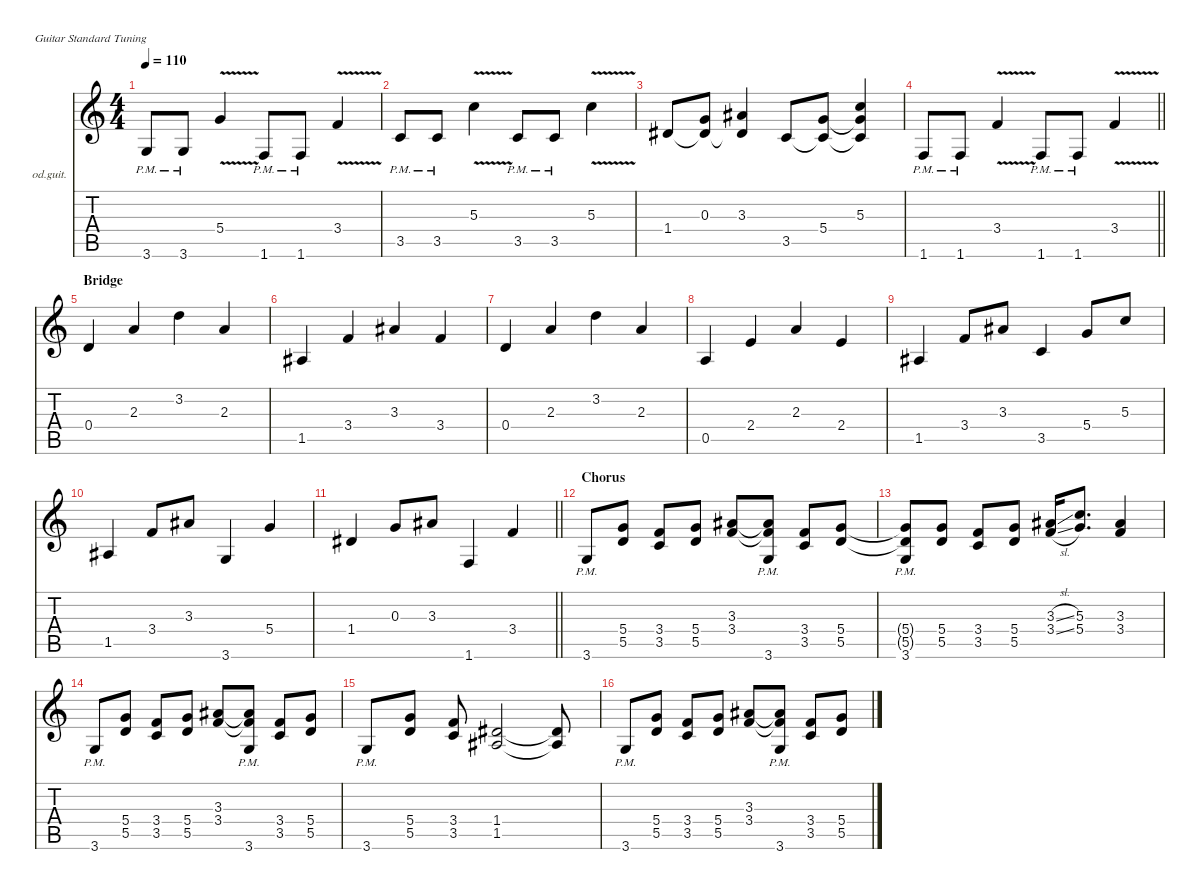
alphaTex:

\defaultSystemsLayout 4
\hideDynamics
\bracketExtendMode nobrackets
\firstSystemTrackNameOrientation horizontal
\otherSystemsTrackNameOrientation horizontal
\track ("Gitar 2" "od.guit.") {instrument overdrivenguitar}
\staff {score tabs}
\tuning (E4 B3 G3 D3 A2 E2)
\ts (4 4)
\tempo 110
\clef g2
\ks c
3.6{pm}.8{dy f} 3.6{pm}.8 5.4{v}.4 1.6{pm}.8 1.6{pm}.8 3.4{v}.4 |
3.5{pm}.8 3.5{pm}.8 5.3{v}.4 3.5{pm}.8 3.5{pm}.8 5.3{v}.4 |
1.4.8 (0.3 1.4{t}).8 (3.3 1.4{t}).4 3.5.8 (5.4 3.5{t}).8 (5.3 5.4{t} 3.5{t}).4 |
\barLineRight lightlight
1.6{pm}.8 1.6{pm}.8 3.4{v}.4 1.6{pm}.8 1.6{pm}.8 3.4{v}.4 |
\section ("" "Bridge")
0.4.4 2.3.4 3.2.4 2.3.4 |
1.5.4 3.4.4 3.3.4 3.4.4 |
0.4.4 2.3.4 3.2.4 2.3.4 |
0.5.4 2.4.4 2.3.4 2.4.4 |
1.5.4 3.4.8 3.3.8 3.5.4 5.4.8 5.3.8 |
1.5.4 3.4.8 3.3.8 3.6.4 5.4.4 |
\barLineRight lightlight
1.4.4 0.3.8 3.3.8 1.6.4 3.4.4 |
\section ("" "Chorus")
3.6{pm}.8 (5.4 5.5).8 (3.4 3.5).8 (5.4 5.5).8 (3.3 3.4).8 (3.6{pm} 3.3{t} 3.4{t}).8 (3.4 3.5).8 (5.4 5.5).8 |
(3.6{pm} 5.4{t} 5.5{t}).8 (5.4 5.5).8 (3.4 3.5).8 (5.4 5.5).8 (3.3{sl} 3.4{sl}).16 (5.3 5.4).8{d} (3.3 3.4).4 |
3.6{pm}.8 (5.4 5.5).8 (3.4 3.5).8 (5.4 5.5).8 (3.3 3.4).8 (3.6{pm} 3.4{t} 3.3{t}).8 (3.4 3.5).8 (5.4 5.5).8 |
3.6{pm}.8 (5.4 5.5).8 (3.4 3.5).8 (1.4 1.5).2 (1.4{t} 1.5{t}).8 |
3.6{pm}.8 (5.4 5.5).8 (3.4 3.5).8 (5.4 5.5).8 (3.3 3.4).8 (3.6{pm} 3.3{t} 3.4{t}).8 (3.4 3.5).8 (5.4 5.5).8
